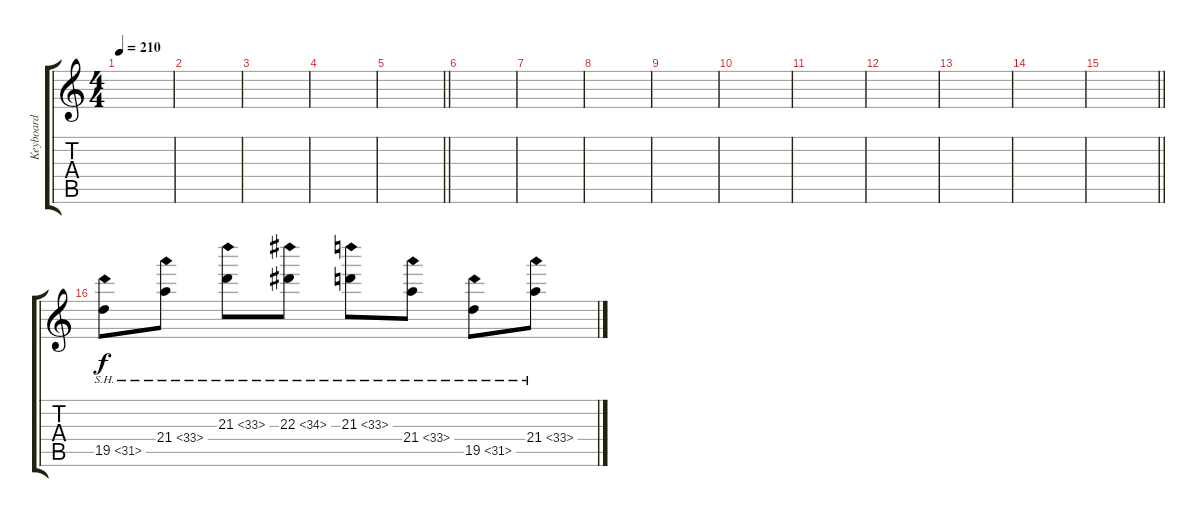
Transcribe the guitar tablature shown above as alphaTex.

\track ("Keyboard" "Keyboard") {instrument acousticguitarsteel}
\staff {score tabs}
\tuning (D4 A3 F3 C3 G2 D2) {hide}
\ts (4 4)
\tempo 210
\clef g2
\ks c
|
|
|
|
\barLineRight lightlight
|
|
|
|
|
|
|
|
|
|
\barLineRight lightlight
|
19.5{sh 12}.8{instrument lead2sawtooth} 21.4{sh 12}.8 21.3{sh 12}.8 22.3{sh 12}.8 21.3{sh 12}.8 21.4{sh 12}.8 19.5{sh 12}.8 21.4{sh 12}.8
